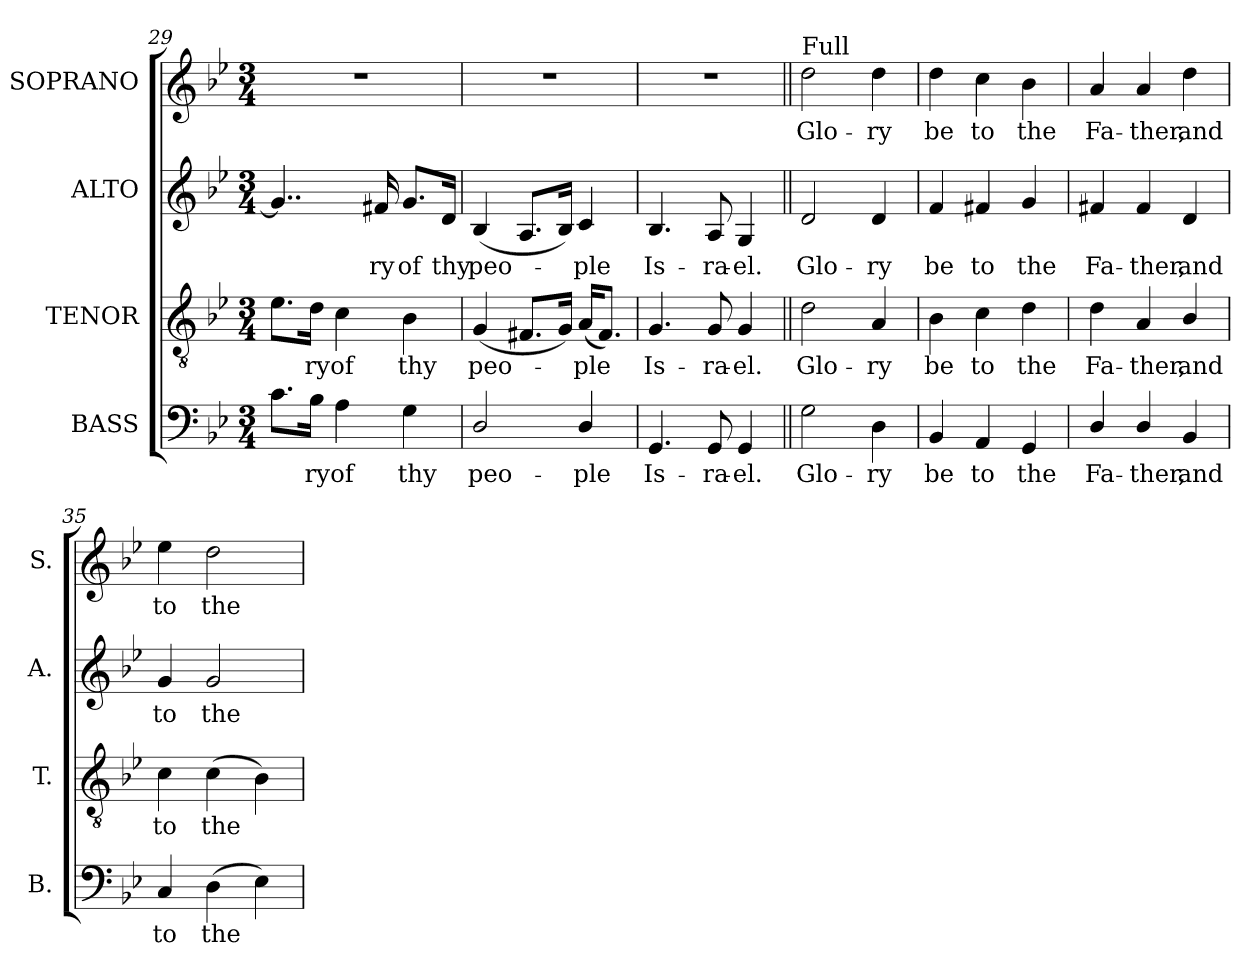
**kern	**text	**kern	**text	**kern	**text	**kern	**text
*part4	*part4	*part3	*part3	*part2	*part2	*part1	*part1
*staff4	*staff4	*staff3	*staff3	*staff2	*staff2	*staff1	*staff1
*I"BASS	*	*I"TENOR	*	*I"ALTO	*	*I"SOPRANO	*
*I'B.	*	*I'T.	*	*I'A.	*	*I'S.	*
*clefF4	*	*clefGv2	*	*clefG2	*	*clefG2	*
*	*	*ITrd7c12	*	*	*	*	*
*k[b-e-]	*	*k[b-e-]	*	*k[b-e-]	*	*k[b-e-]	*
*B-:	*	*B-:	*	*B-:	*	*B-:	*
*M3/4	*	*M3/4	*	*M3/4	*	*M3/4	*
=29	=29	=29	=29	=29	=29	=29	=29
!	!	!	!	!	!	!LO:N:vis=1	!
8.ci\L	.	8.E-i\L	.	4..gi/]	.	2.r	.
!	!LO:LY:b:color=#000000	!	!	!	!	!	!
!	!	!	!LO:LY:b:color=#000000	!	!	!	!
16B-i\Jk	-ry	16Di\Jk	-ry	.	.	.	.
!	!LO:LY:b:color=#000000	!	!	!	!	!	!
!	!	!	!LO:LY:b:color=#000000	!	!	!	!
4Ai\	of	4Ci\	of	.	.	.	.
!	!	!	!	!	!LO:LY:b:color=#000000	!	!
.	.	.	.	16f#Xi/	-ry	.	.
!	!LO:LY:b:color=#000000	!	!	!	!	!	!
!	!	!	!LO:LY:b:color=#000000	!	!	!	!
!	!	!	!	!	!LO:LY:b:color=#000000	!	!
4Gi\	thy	4BB-i\	thy	8.gi/L	of	.	.
!	!	!	!	!	!LO:LY:b:color=#000000	!	!
.	.	.	.	16di/Jk	thy	.	.
=30	=30	=30	=30	=30	=30	=30	=30
!	!LO:LY:b:color=#000000	!	!	!	!	!	!
!	!	!	!LO:LY:b:color=#000000	!	!	!	!
!	!	!	!	!	!LO:LY:b:color=#000000	!LO:N:vis=1	!
2Di/	peo-	(4GGi/	peo-	(4B-i/	peo-	2.r	.
.	.	8.FF#Xi/L	.	8.Ai/L	.	.	.
.	.	16GGi/Jk)	.	16B-i/Jk)	.	.	.
!	!LO:LY:b:color=#000000	!	!	!	!	!	!
!	!	!	!LO:LY:b:color=#000000	!	!	!	!
!	!	!	!	!	!LO:LY:b:color=#000000	!	!
4Di/	-ple	(16AAi/KL	-ple	4ci/	-ple	.	.
.	.	8.FF#i/J)	.	.	.	.	.
=31	=31	=31	=31	=31	=31	=31	=31
!	!LO:LY:b:color=#000000	!	!	!	!	!	!
!	!	!	!LO:LY:b:color=#000000	!	!	!	!
!	!	!	!	!	!LO:LY:b:color=#000000	!LO:N:vis=1	!
4.GGi/	Is-	4.GGi/	Is-	4.B-i/	Is-	2.r	.
!	!LO:LY:b:color=#000000	!	!	!	!	!	!
!	!	!	!LO:LY:b:color=#000000	!	!	!	!
!	!	!	!	!	!LO:LY:b:color=#000000	!	!
8GGi/	-ra-	8GGi/	-ra-	8Ai/	-ra-	.	.
!	!LO:LY:b:color=#000000	!	!	!	!	!	!
!	!	!	!LO:LY:b:color=#000000	!	!	!	!
!	!	!	!	!	!LO:LY:b:color=#000000	!	!
4GGi/	-el.	4GGi/	-el.	4Gi/	-el.	.	.
=32||	=32||	=32||	=32||	=32||	=32||	=32||	=32||
!	!LO:LY:b:color=#000000	!	!	!	!	!	!
!	!	!	!LO:LY:b:color=#000000	!	!	!	!
!	!	!	!	!	!LO:LY:b:color=#000000	!	!
!	!	!	!	!	!	!LO:TX:a:t=Full	!
!	!	!	!	!	!	!	!LO:LY:b:color=#000000
2Gi\	Glo-	2Di\	Glo-	2di/	Glo-	2ddi\	Glo-
!	!LO:LY:b:color=#000000	!	!	!	!	!	!
!	!	!	!LO:LY:b:color=#000000	!	!	!	!
!	!	!	!	!	!LO:LY:b:color=#000000	!	!
!	!	!	!	!	!	!	!LO:LY:b:color=#000000
4Di\	-ry	4AAi/	-ry	4di/	-ry	4ddi\	-ry
=33	=33	=33	=33	=33	=33	=33	=33
!	!LO:LY:b:color=#000000	!	!	!	!	!	!
!	!	!	!LO:LY:b:color=#000000	!	!	!	!
!	!	!	!	!	!LO:LY:b:color=#000000	!	!
!	!	!	!	!	!	!	!LO:LY:b:color=#000000
4BB-i/	be	4BB-i\	be	4fi/	be	4ddi\	be
!	!LO:LY:b:color=#000000	!	!	!	!	!	!
!	!	!	!LO:LY:b:color=#000000	!	!	!	!
!	!	!	!	!	!LO:LY:b:color=#000000	!	!
!	!	!	!	!	!	!	!LO:LY:b:color=#000000
4AAi/	to	4Ci\	to	4f#Xi/	to	4cci\	to
!	!LO:LY:b:color=#000000	!	!	!	!	!	!
!	!	!	!LO:LY:b:color=#000000	!	!	!	!
!	!	!	!	!	!LO:LY:b:color=#000000	!	!
!	!	!	!	!	!	!	!LO:LY:b:color=#000000
4GGi/	the	4Di\	the	4gi/	the	4b-i\	the
!!LO:LB:g=z
=34	=34	=34	=34	=34	=34	=34	=34
!	!LO:LY:b:color=#000000	!	!	!	!	!	!
!	!	!	!LO:LY:b:color=#000000	!	!	!	!
!	!	!	!	!	!LO:LY:b:color=#000000	!	!
!	!	!	!	!	!	!	!LO:LY:b:color=#000000
4Di/	Fa-	4Di\	Fa-	4f#Xi/	Fa-	4ai/	Fa-
!	!LO:LY:b:color=#000000	!	!	!	!	!	!
!	!	!	!LO:LY:b:color=#000000	!	!	!	!
!	!	!	!	!	!LO:LY:b:color=#000000	!	!
!	!	!	!	!	!	!	!LO:LY:b:color=#000000
4Di/	-ther,	4AAi/	-ther,	4f#i/	-ther,	4ai/	-ther,
!	!LO:LY:b:color=#000000	!	!	!	!	!	!
!	!	!	!LO:LY:b:color=#000000	!	!	!	!
!	!	!	!	!	!LO:LY:b:color=#000000	!	!
!	!	!	!	!	!	!	!LO:LY:b:color=#000000
4BB-i/	and	4BB-i/	and	4di/	and	4ddi\	and
=35	=35	=35	=35	=35	=35	=35	=35
!	!LO:LY:b:color=#000000	!	!	!	!	!	!
!	!	!	!LO:LY:b:color=#000000	!	!	!	!
!	!	!	!	!	!LO:LY:b:color=#000000	!	!
!	!	!	!	!	!	!	!LO:LY:b:color=#000000
4Ci/	to	4Ci\	to	4gi/	to	4ee-i\	to
!	!LO:LY:b:color=#000000	!	!	!	!	!	!
!	!	!	!LO:LY:b:color=#000000	!	!	!	!
!	!	!	!	!	!LO:LY:b:color=#000000	!	!
!	!	!	!	!	!	!	!LO:LY:b:color=#000000
(4Di\	the	(4Ci\	the	2gi/	the	2ddi\	the
4E-i\)	.	4BB-i\)	.	.	.	.	.
=	=	=	=	=	=	=	=
*-	*-	*-	*-	*-	*-	*-	*-
